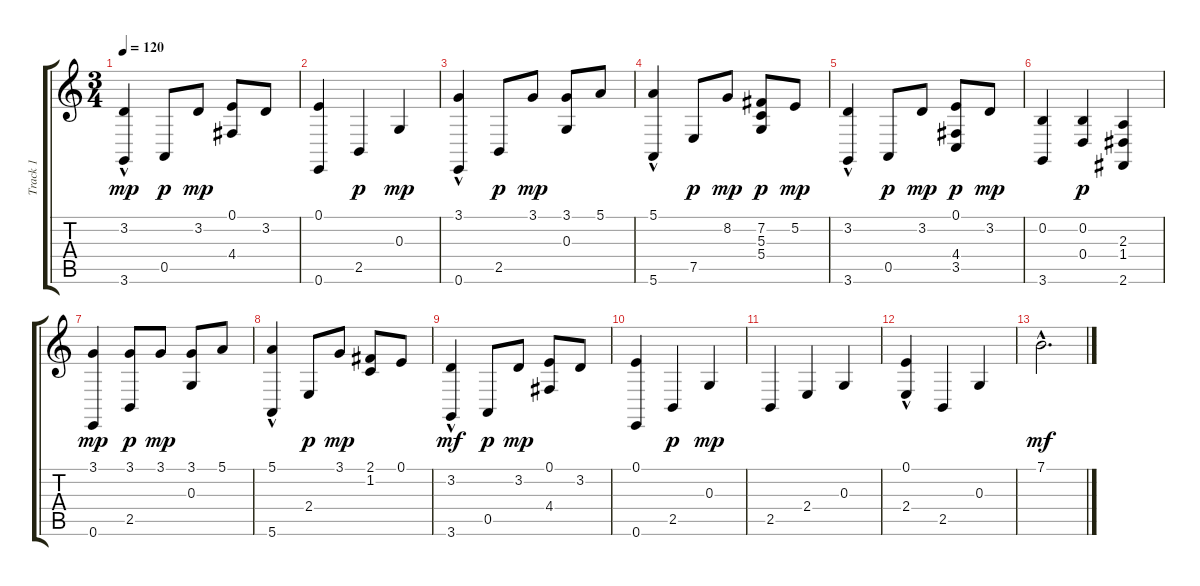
\track ("Track 1" "Track 1") {instrument acousticgrandpiano}
\staff {score tabs}
\tuning (E4 B3 G3 D3 A2 E2) {hide}
\ts (3 4)
\tempo 120
\clef g2
\ks c
(3.2{hac} 3.6).4{dy mp} 0.5.8{dy p} 3.2.8{dy mp} (0.1 4.4).8 3.2.8 |
(0.1 0.6).4 2.5.4{dy p} 0.3.4{dy mp} |
(3.1{hac} 0.6).4 2.5.8{dy p} 3.1.8{dy mp} (3.1 0.3).8 5.1.8 |
(5.1{hac} 5.6).4 7.5.8{dy p} 8.2.8{dy mp} (7.2 5.3 5.4).8{dy p} 5.2.8{dy mp} |
(3.2{hac} 3.6).4 0.5.8{dy p} 3.2.8{dy mp} (0.1 4.4 3.5).8{dy p} 3.2.8{dy mp} |
(0.2 3.6).4 (0.2 0.4).4{dy p} (2.3 1.4 2.6).4 |
(3.1 0.6).4{dy mp volume 11} (3.1 2.5).8{dy p} 3.1.8{dy mp} (3.1 0.3).8 5.1.8 |
(5.1{hac} 5.6).4 2.4.8{dy p} 3.1.8{dy mp} (2.1 1.2).8 0.1.8 |
(3.2{hac} 3.6).4{dy mf} 0.5.8{dy p} 3.2.8{dy mp} (0.1 4.4).8 3.2.8 |
(0.1 0.6).4{volume 11} 2.5.4{dy p volume 12} 0.3.4{dy mp volume 13} |
2.5.4{volume 12} 2.4.4{volume 11} 0.3.4 |
(0.1{hac} 2.4).4{volume 11} 2.5.4{volume 12} 0.3.4{volume 12} |
7.1{hac}.2{d dy mf volume 11}
